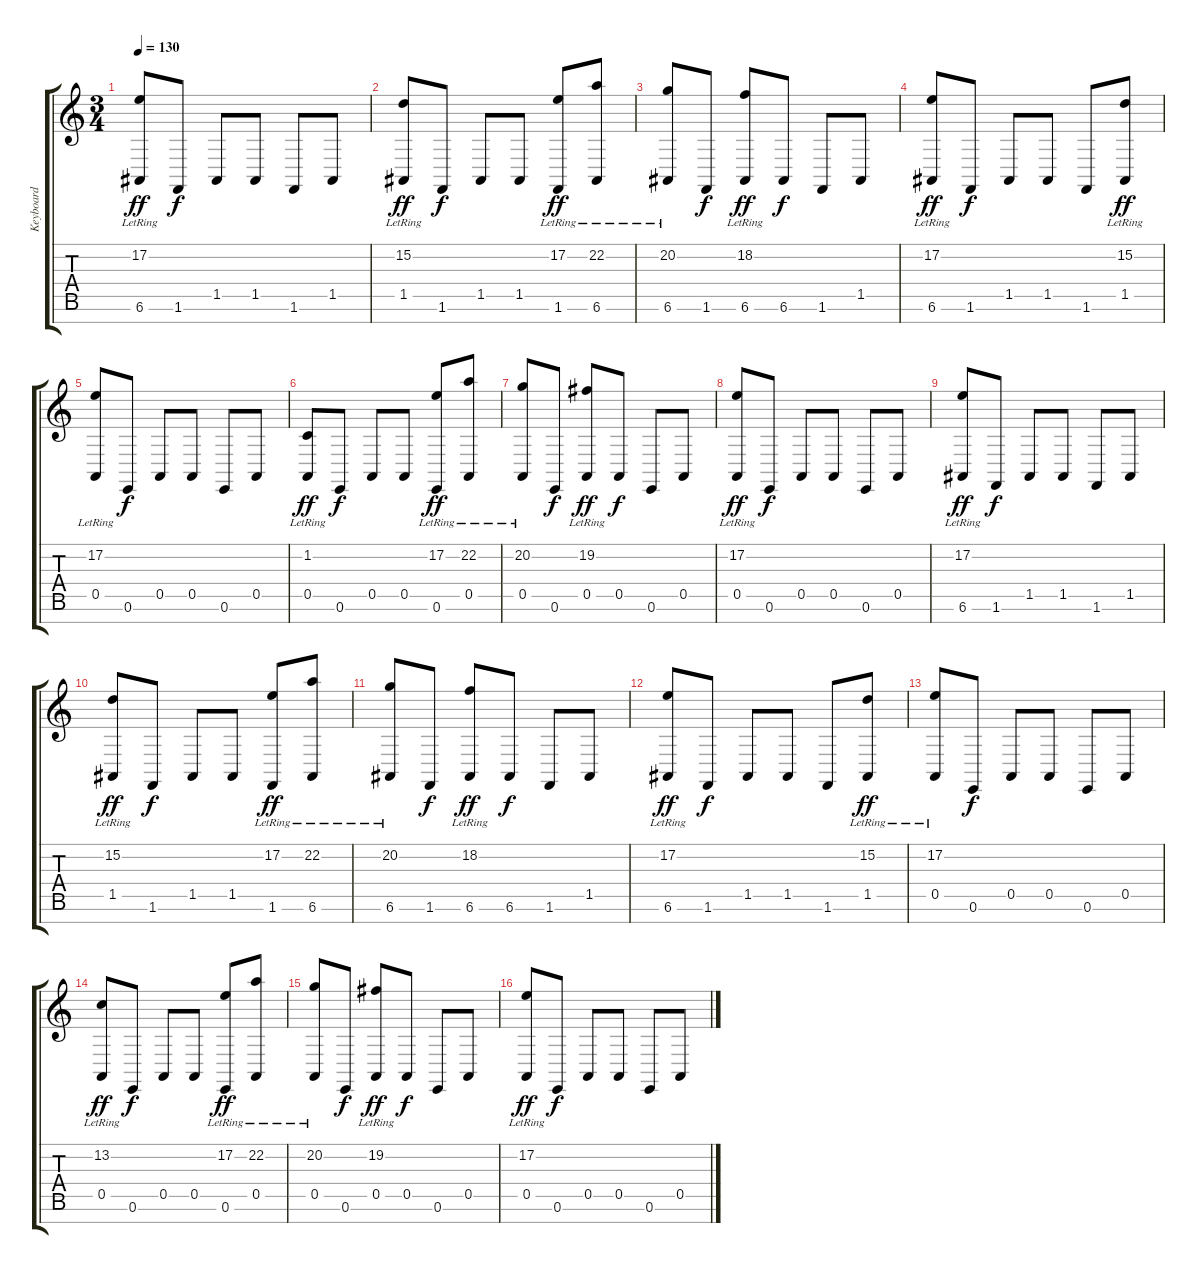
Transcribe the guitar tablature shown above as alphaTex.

\track ("Keyboard" "Keyboard") {instrument acousticgrandpiano}
\staff {score tabs}
\tuning (E6 B3 G3 D3 A2 E2 B1) {hide}
\ts (3 4)
\tempo 130
\clef g2
\ks c
(17.2{lr} 6.6).8{dy ff} 1.6.8{dy f} 1.5.8 1.5.8 1.6.8 1.5.8 |
(15.2{lr} 1.5).8{dy ff} 1.6.8{dy f} 1.5.8 1.5.8 (17.2{lr} 1.6).8{dy ff} (22.2{lr} 6.6).8 |
(20.2{lr} 6.6).8 1.6.8{dy f} (18.2{lr} 6.6).8{dy ff} 6.6.8{dy f} 1.6.8 1.5.8 |
(17.2{lr} 6.6).8{dy ff} 1.6.8{dy f} 1.5.8 1.5.8 1.6.8 (15.2{lr} 1.5).8{dy ff} |
(17.2{lr} 0.5).8 0.6.8{dy f} 0.5.8 0.5.8 0.6.8 0.5.8 |
(1.2{lr} 0.5).8{dy ff} 0.6.8{dy f} 0.5.8 0.5.8 (17.2{lr} 0.6).8{dy ff} (22.2{lr} 0.5).8 |
(20.2{lr} 0.5).8 0.6.8{dy f} (19.2{lr} 0.5).8{dy ff} 0.5.8{dy f} 0.6.8 0.5.8 |
(17.2{lr} 0.5).8{dy ff} 0.6.8{dy f} 0.5.8 0.5.8 0.6.8 0.5.8 |
(17.2{lr} 6.6).8{dy ff} 1.6.8{dy f} 1.5.8 1.5.8 1.6.8 1.5.8 |
(15.2{lr} 1.5).8{dy ff} 1.6.8{dy f} 1.5.8 1.5.8 (17.2{lr} 1.6).8{dy ff} (22.2{lr} 6.6).8 |
(20.2{lr} 6.6).8 1.6.8{dy f} (18.2{lr} 6.6).8{dy ff} 6.6.8{dy f} 1.6.8 1.5.8 |
(17.2{lr} 6.6).8{dy ff} 1.6.8{dy f} 1.5.8 1.5.8 1.6.8 (15.2{lr} 1.5).8{dy ff} |
(17.2{lr} 0.5).8 0.6.8{dy f} 0.5.8 0.5.8 0.6.8 0.5.8 |
(13.2{lr} 0.5).8{dy ff} 0.6.8{dy f} 0.5.8 0.5.8 (17.2{lr} 0.6).8{dy ff} (22.2{lr} 0.5).8 |
(20.2{lr} 0.5).8 0.6.8{dy f} (19.2{lr} 0.5).8{dy ff} 0.5.8{dy f} 0.6.8 0.5.8 |
(17.2{lr} 0.5).8{dy ff} 0.6.8{dy f} 0.5.8 0.5.8 0.6.8 0.5.8
